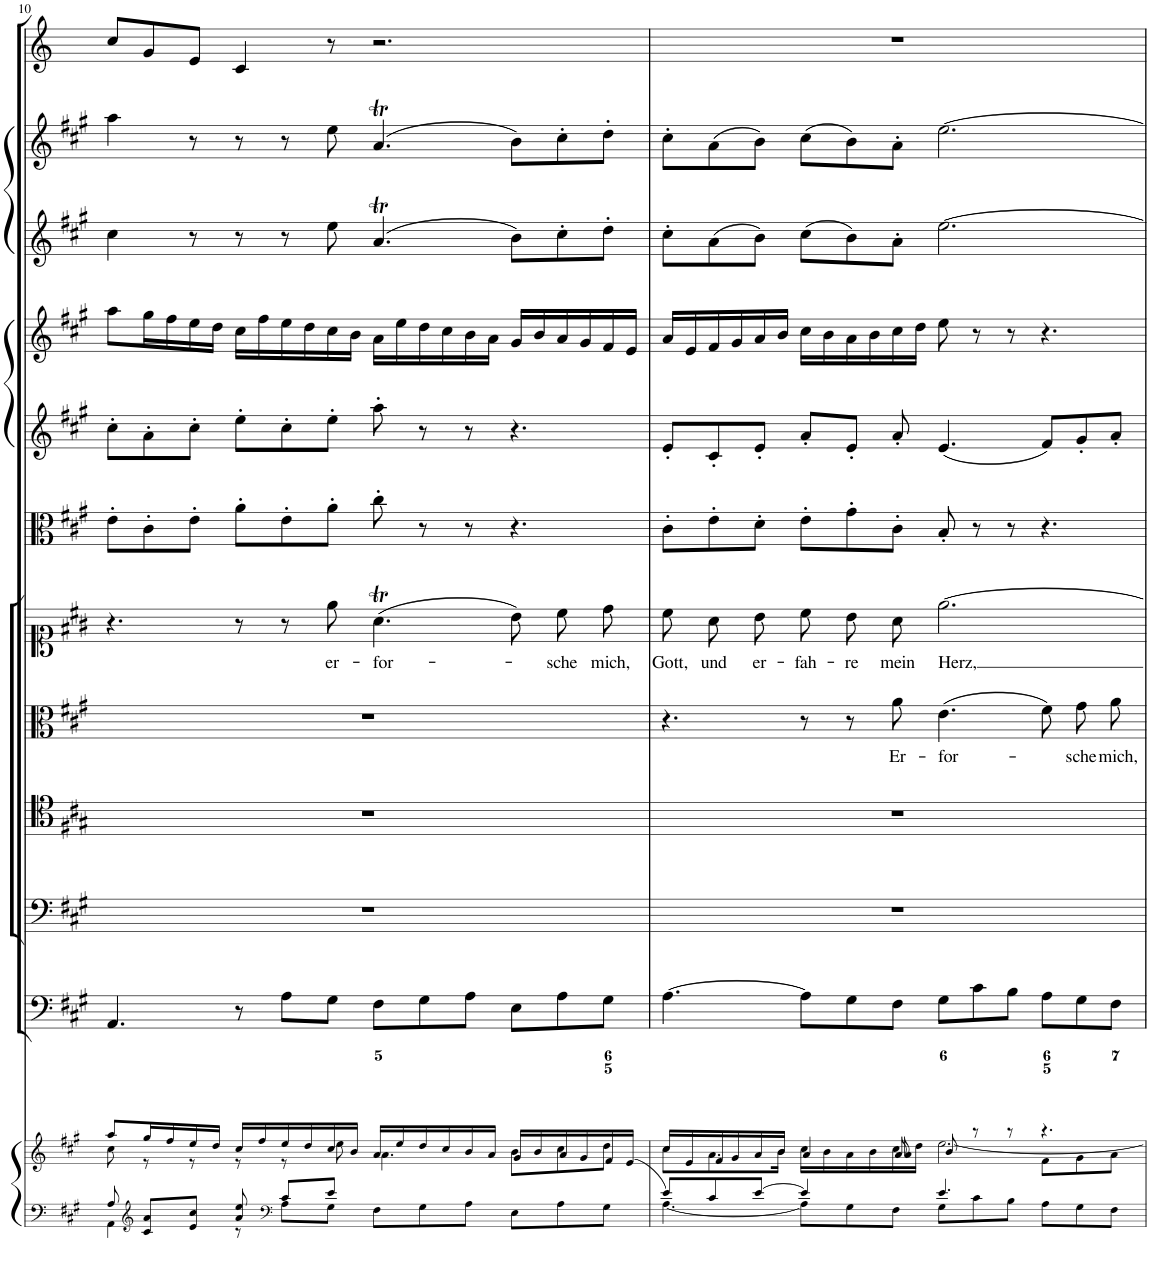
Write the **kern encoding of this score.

**kern	**kern	**kern	**kern	**kern	**kern	**text	**kern	**text	**kern	**kern	**kern	**kern	**kern	**kern
*part12	*part12	*part11	*part10	*part9	*part8	*part8	*part7	*part7	*part6	*part5	*part4	*part3	*part2	*part1
*staff13	*staff12	*staff11	*staff10	*staff9	*staff8	*staff8	*staff7	*staff7	*staff6	*staff5	*staff4	*staff3	*staff2	*staff1
*I"Piano reduction	*	*I"Continuo	*I"Basso	*I"Tenore	*I"Alto	*	*I"Soprano	*	*I"Viola	*I"Violino II	*I"Violino I	*I"Oboe II d'amore	*I"Oboe I	*I"Corno
*I'Pno	*	*	*	*	*	*	*	*	*I'Vla	*I'Vln	*I'Vln	*I'Ob	*I'Ob	*
!!LO:PB:g=z
*clefF4	*clefG2	*clefF4	*clefF4	*clefC4	*clefC3	*	*clefC1	*	*clefC3	*clefG2	*clefG2	*clefG2	*clefG2	*clefG2
*	*	*	*	*	*	*	*	*	*	*	*	*	*	*Trd2c3
*k[f#c#g#]	*k[f#c#g#]	*k[f#c#g#]	*k[f#c#g#]	*k[f#c#g#]	*k[f#c#g#]	*	*k[f#c#g#]	*	*k[f#c#g#]	*k[f#c#g#]	*k[f#c#g#]	*k[f#c#g#]	*k[f#c#g#]	*k[]
*M12/8	*M12/8	*M12/8	*M12/8	*M12/8	*M12/8	*	*M12/8	*	*M12/8	*M12/8	*M12/8	*M12/8	*M12/8	*M12/8
=10	=10	=10	=10	=10	=10	=10	=10	=10	=10	=10	=10	=10	=10	=10
*^	*^	*	*	*	*	*	*	*	*	*	*	*	*	*
8A/	4AA\	8aa/L	8cc#\	4.AA/	1.r	1.r	1.r	.	4.r	.	8e'\L	8cc#'\L	8aa\L	4cc#\	4aa\	8cc/L
*clefG2	*	*	*	*	*	*	*	*	*	*	*	*	*	*	*	*
8c#/ 8a/L	.	16gg#/L	8r	.	.	.	.	.	.	.	8c#'\	8a'\	16gg#\L	.	.	8g/
.	.	16ff#/	.	.	.	.	.	.	.	.	.	.	16ff#\	.	.	.
8e/ 8cc#/J	8ryy	16ee/	8r	.	.	.	.	.	.	.	8e'\J	8cc#'\J	16ee\	8r	8r	8e/J
.	.	16dd/JJ	.	.	.	.	.	.	.	.	.	.	16dd\JJ	.	.	.
8a/ 8ee/	8r	16cc#/LL	8r	8r	.	.	.	.	8r	.	8a'\L	8ee'\L	16cc#\LL	8r	8r	4c/
.	.	16ff#/	.	.	.	.	.	.	.	.	.	.	16ff#\	.	.	.
*clefF4	*	*	*	*	*	*	*	*	*	*	*	*	*	*	*	*
8c#/L	8A\L	16ee/	8r	8A\L	.	.	.	.	8r	.	8e'\	8cc#'\	16ee\	8r	8r	.
.	.	16dd/	.	.	.	.	.	.	.	.	.	.	16dd\	.	.	.
!	!	!	!	!	!	!	!	!	!	!LO:LY:b	!	!	!	!	!	!
8e/J	8G#\J	16cc#/	8ee\	8G#\J	.	.	.	.	8ee\	er-	8a'\J	8ee'\J	16cc#\	8ee\	8ee\	8r
.	.	16b/JJ	.	.	.	.	.	.	.	.	.	.	16b\JJ	.	.	.
!	!	!	!	!	!	!	!	!	!	!LO:LY:b	!	!	!	!	!	!
2.ryy	8F#\L	16a/LL	4.a\	8F#\L	.	.	.	.	(4.aT\	-for-	8cc#'\	8aa'\	16a\LL	(4.aT/	(4.aT/	2.r
.	.	16ee/	.	.	.	.	.	.	.	.	.	.	16ee\	.	.	.
.	8G#\	16dd/	.	8G#\	.	.	.	.	.	.	8r	8r	16dd\	.	.	.
.	.	16cc#/	.	.	.	.	.	.	.	.	.	.	16cc#\	.	.	.
.	8A\J	16b/	.	8A\J	.	.	.	.	.	.	8r	8r	16b\	.	.	.
.	.	16a/JJ	.	.	.	.	.	.	.	.	.	.	16a\JJ	.	.	.
.	8E\L	16g#/LL	8b\L	8E\L	.	.	.	.	8b\L)	.	4.r	4.r	16g#/LL	8b\L)	8b\L)	.
.	.	16b/	.	.	.	.	.	.	.	.	.	.	16b/	.	.	.
!	!	!	!	!	!	!	!	!	!	!LO:LY:b	!	!	!	!	!	!
.	8A\	16a/	8cc#\	8A\	.	.	.	.	8cc#\	-sche	.	.	16a/	8cc#'\	8cc#'\	.
.	.	16g#/	.	.	.	.	.	.	.	.	.	.	16g#/	.	.	.
!	!	!	!	!	!	!	!	!	!	!LO:LY:b	!	!	!	!	!	!
.	8G#\J	16f#/	8dd\J	8G#\J	.	.	.	.	8dd\J	mich,	.	.	16f#/	8dd'\J	8dd'\J	.
.	.	[16e/JJ	.	.	.	.	.	.	.	.	.	.	16e/JJ	.	.	.
=11	=11	=11	=11	=11	=11	=11	=11	=11	=11	=11	=11	=11	=11	=11	=11	=11
*	*	*	*^	*	*	*	*	*	*	*	*	*	*	*	*	*
!	!	!	!	!	!	!	!	!	!	!	!LO:LY:b	!	!	!	!	!	!
8e/L]	[4.A\	16cc#/LL	8cc#\L	8ryy	[4.A\	1.r	1.r	4.r	.	8cc#\L	Gott,	8c#'\L	8e'/L	16a/LL	8cc#'\L	8cc#'\L	1.r
.	.	16e/	.	.	.	.	.	.	.	.	.	.	.	16e/	.	.	.
*	*	*	*v	*v	*	*	*	*	*	*	*	*	*	*	*	*	*
!	!	!	!	!	!	!	!	!	!	!LO:LY:b	!	!	!	!	!	!
8c#/	.	16f#/	8.a\	.	.	.	.	.	8a\	und	8e'\	8c#'/	16f#/	(8a\	(8a\	.
.	.	16g#/	.	.	.	.	.	.	.	.	.	.	16g#/	.	.	.
!	!	!	!	!	!	!	!	!	!	!LO:LY:b	!	!	!	!	!	!
[8e/J	.	16a/	.	.	.	.	.	.	8b\J	er-	8d'\J	8e'/J	16a/	8b\J)	8b\J)	.
.	.	16b/JJ	16b\Jk	.	.	.	.	.	.	.	.	.	16b/JJ	.	.	.
!	!	!	!	!	!	!	!	!	!	!LO:LY:b	!	!	!	!	!	!
4e/]	8A\L]	4a/	16cc#\LL	8A\L]	.	.	8r	.	8cc#\L	-fah-	8e'\L	8a'/L	16cc#\LL	(8cc#\L	(8cc#\L	.
.	.	.	16b\	.	.	.	.	.	.	.	.	.	16b\	.	.	.
!	!	!	!	!	!	!	!	!	!	!LO:LY:b	!	!	!	!	!	!
.	8G#\	.	16a\	8G#\	.	.	8r	.	8b\	-re	8g#'\	8e'/J	16a\	8b\)	8b\)	.
.	.	.	16b\	.	.	.	.	.	.	.	.	.	16b\	.	.	.
*	*	*	*^	*	*	*	*	*	*	*	*	*	*	*	*	*
!	!	!	!	!	!	!	!	!	!LO:LY:b	!	!LO:LY:b	!	!	!	!	!	!
8ryy	8F#\J	8a/	16cc#\	8a/	8F#\J	.	.	8a\	Er-	8a\J	mein	8c#'\J	8a'/	16cc#\	8a'\J	8a'\J	.
.	.	.	16dd\JJ	.	.	.	.	.	.	.	.	.	.	16dd\JJ	.	.	.
!	!	!	!	!	!	!	!	!	!LO:LY:b	!	!LO:LY:b	!	!	!	!	!	!
4.e/	8G#\L	8b/	[2.ee\	4.ryy	8G#\L	.	.	(4.e\	-for-	[2.ee\	Herz,	8B'/	(4.e/	8ee\	[2.ee\	[2.ee\	.
.	8c#\	8r	.	.	8c#\	.	.	.	.	.	.	8r	.	8r	.	.	.
.	8B\J	8r	.	.	8B\J	.	.	.	.	.	.	8r	.	8r	.	.	.
4.ryy	8A\L	4.r	.	8f#\L	8A\L	.	.	8f#\L)	.	.	.	4.r	8f#/L)	4.r	.	.	.
!	!	!	!	!	!	!	!	!	!LO:LY:b	!	!	!	!	!	!	!	!
.	8G#\	.	.	8g#\	8G#\	.	.	8g#\	-sche	.	.	.	8g#'/	.	.	.	.
!	!	!	!	!	!	!	!	!	!LO:LY:b	!	!	!	!	!	!	!	!
.	8F#\J	.	.	8a\J	8F#\J	.	.	8a\J	mich,	.	.	.	8a'/J	.	.	.	.
*v	*v	*	*	*	*	*	*	*	*	*	*	*	*	*	*	*	*
*	*v	*v	*v	*	*	*	*	*	*	*	*	*	*	*	*	*
=	=	=	=	=	=	=	=	=	=	=	=	=	=	=
*-	*-	*-	*-	*-	*-	*-	*-	*-	*-	*-	*-	*-	*-	*-
